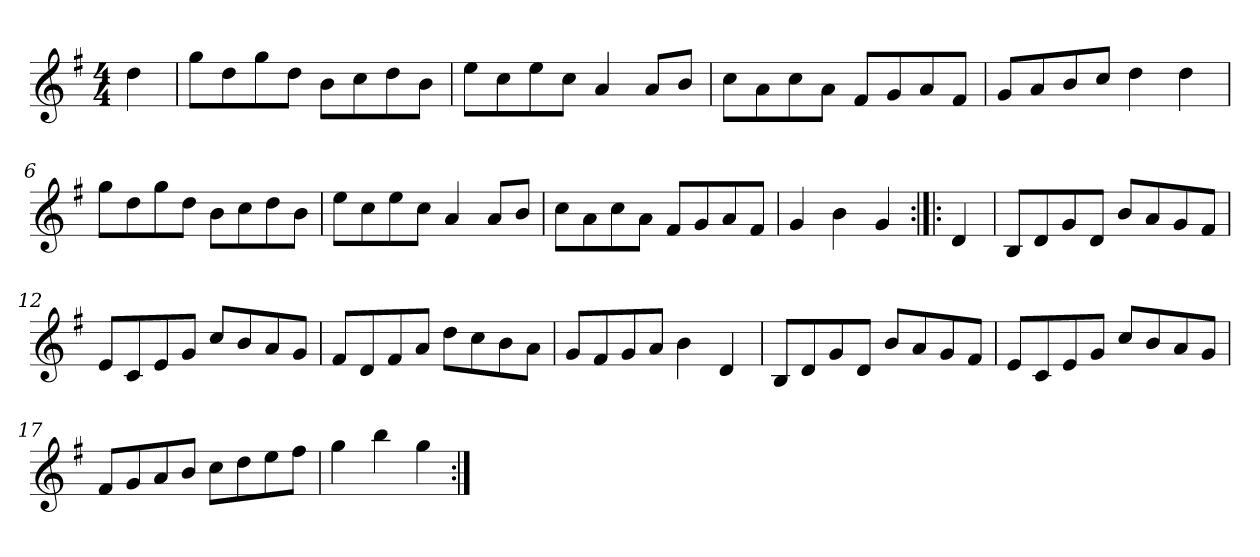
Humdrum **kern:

**kern
*part1
*staff1
*clefG2
*k[f#]
*G:
*M4/4
=1
4dd\
=2
8gg\L
8dd\
8gg\
8dd\J
8b\L
8cc\
8dd\
8b\J
=3
8ee\L
8cc\
8ee\
8cc\J
4a/
8a/L
8b/J
=4
8cc\L
8a\
8cc\
8a\J
8f#/L
8g/
8a/
8f#/J
=5
8g/L
8a/
8b/
8cc/J
4dd\
4dd\
=6
8gg\L
8dd\
8gg\
8dd\J
8b\L
8cc\
8dd\
8b\J
=7
8ee\L
8cc\
8ee\
8cc\J
4a/
8a/L
8b/J
!!LO:LB:g=z
=8
8cc\L
8a\
8cc\
8a\J
8f#/L
8g/
8a/
8f#/J
=9
4g/
4b\
4g/
=10:|!|:
4d/
=11
8B/L
8d/
8g/
8d/J
8b/L
8a/
8g/
8f#/J
=12
8e/L
8c/
8e/
8g/J
8cc/L
8b/
8a/
8g/J
=13
8f#/L
8d/
8f#/
8a/J
8dd\L
8cc\
8b\
8a\J
=14
8g/L
8f#/
8g/
8a/J
4b\
4d/
!!LO:LB:g=z
=15
8B/L
8d/
8g/
8d/J
8b/L
8a/
8g/
8f#/J
=16
8e/L
8c/
8e/
8g/J
8cc/L
8b/
8a/
8g/J
=17
8f#/L
8g/
8a/
8b/J
8cc\L
8dd\
8ee\
8ff#\J
=18
4gg\
4bb\
4gg\
=:|!
*-
